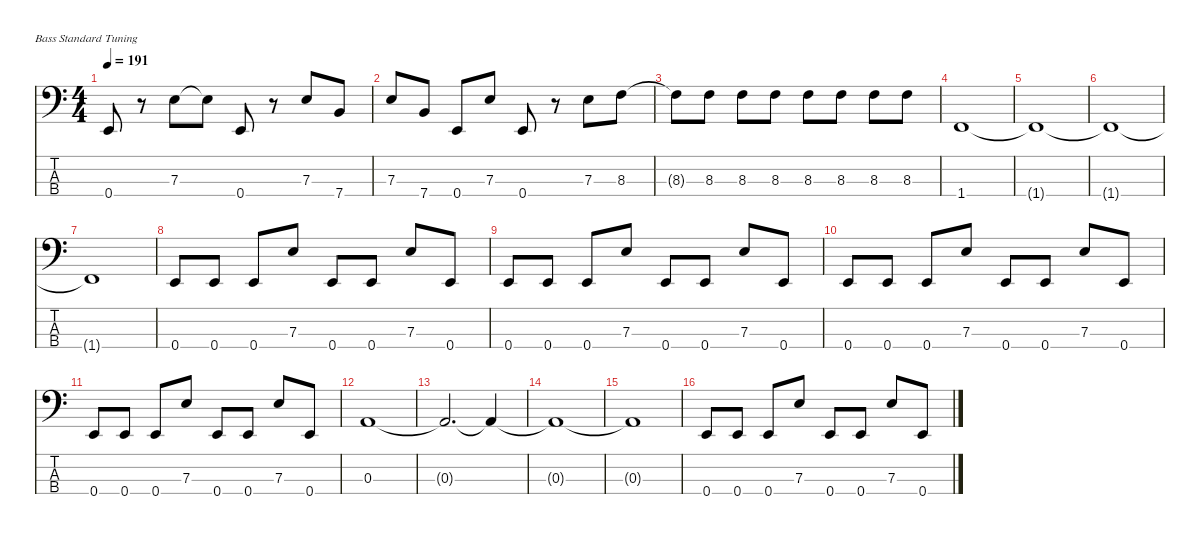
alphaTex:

\defaultSystemsLayout 4
\hideDynamics
\bracketExtendMode nobrackets
\singleTrackTrackNamePolicy hidden
\multiTrackTrackNamePolicy hidden
\firstSystemTrackNameMode fullname
\firstSystemTrackNameOrientation horizontal
\otherSystemsTrackNameOrientation horizontal
\track ("Bass" "el.bs.") {instrument electricbassfinger}
\staff {score tabs}
\tuning (G2 D2 A1 E1)
\ts (4 4)
\tempo 191
\clef f4
\ks c
0.4.8{dy f beam Up} r.8{beam Up} 7.3.8{beam Down} 7.3{t}.8{beam Down} 0.4.8{beam Up} r.8{beam Up} 7.3.8{beam Up} 7.4.8{beam Up} |
7.3.8{beam Up} 7.4.8{beam Up} 0.4.8{beam Up} 7.3.8{beam Up} 0.4.8{beam Up} r.8{beam Up} 7.3.8{beam Down} 8.3.8{beam Down} |
8.3{t}.8{beam Down} 8.3.8{beam Down} 8.3.8{beam Down} 8.3.8{beam Down} 8.3.8{beam Down} 8.3.8{beam Down} 8.3.8{beam Down} 8.3.8{beam Down} |
1.4.1{beam Up} |
1.4{t}.1{beam Up} |
1.4{t}.1{beam Up} |
1.4{t}.1{beam Up} |
0.4.8{beam Up} 0.4.8{beam Up} 0.4.8{beam Up} 7.3.8{beam Up} 0.4.8{beam Up} 0.4.8{beam Up} 7.3.8{beam Up} 0.4.8{beam Up} |
0.4.8{beam Up} 0.4.8{beam Up} 0.4.8{beam Up} 7.3.8{beam Up} 0.4.8{beam Up} 0.4.8{beam Up} 7.3.8{beam Up} 0.4.8{beam Up} |
0.4.8{beam Up} 0.4.8{beam Up} 0.4.8{beam Up} 7.3.8{beam Up} 0.4.8{beam Up} 0.4.8{beam Up} 7.3.8{beam Up} 0.4.8{beam Up} |
0.4.8{beam Up} 0.4.8{beam Up} 0.4.8{beam Up} 7.3.8{beam Up} 0.4.8{beam Up} 0.4.8{beam Up} 7.3.8{beam Up} 0.4.8{beam Up} |
0.3.1{beam Up} |
0.3{t}.2{d beam Up} 0.3{t}.4{beam Up} |
0.3{t}.1{beam Up} |
0.3{t}.1{beam Up} |
0.4.8{beam Up} 0.4.8{beam Up} 0.4.8{beam Up} 7.3.8{beam Up} 0.4.8{beam Up} 0.4.8{beam Up} 7.3.8{beam Up} 0.4.8{beam Up}
